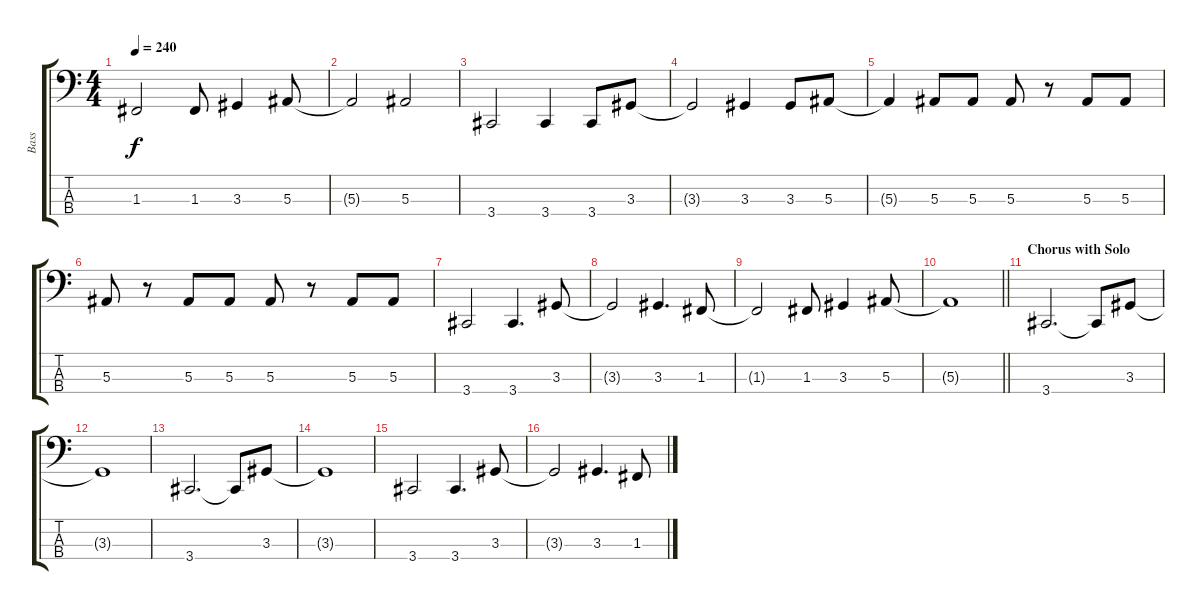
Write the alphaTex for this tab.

\track ("Bass" "Bass") {instrument electricbassfinger}
\staff {score tabs}
\tuning (Eb2 Bb1 F1 Bb0) {hide}
\ts (4 4)
\tempo 240
\clef f4
\ks c
1.3{t}.2{dy f} 1.3.8 3.3.4 5.3.8 |
5.3{t}.2 5.3.2 |
3.4.2 3.4.4 3.4.8 3.3.8 |
3.3{t}.2 3.3.4 3.3.8 5.3.8 |
5.3{t}.4 5.3.8 5.3.8 5.3.8 r.8 5.3.8 5.3.8 |
5.3.8 r.8 5.3.8 5.3.8 5.3.8 r.8 5.3.8 5.3.8 |
3.4.2 3.4.4{d} 3.3.8 |
3.3{t}.2 3.3.4{d} 1.3.8 |
1.3{t}.2 1.3.8 3.3.4 5.3.8 |
\barLineRight lightlight
5.3{t}.1 |
\section ("" "Chorus with Solo")
3.4.2{d} 3.4{t}.8 3.3.8 |
3.3{t}.1 |
3.4.2{d} 3.4{t}.8 3.3.8 |
3.3{t}.1 |
3.4.2 3.4.4{d} 3.3.8 |
3.3{t}.2 3.3.4{d} 1.3.8
